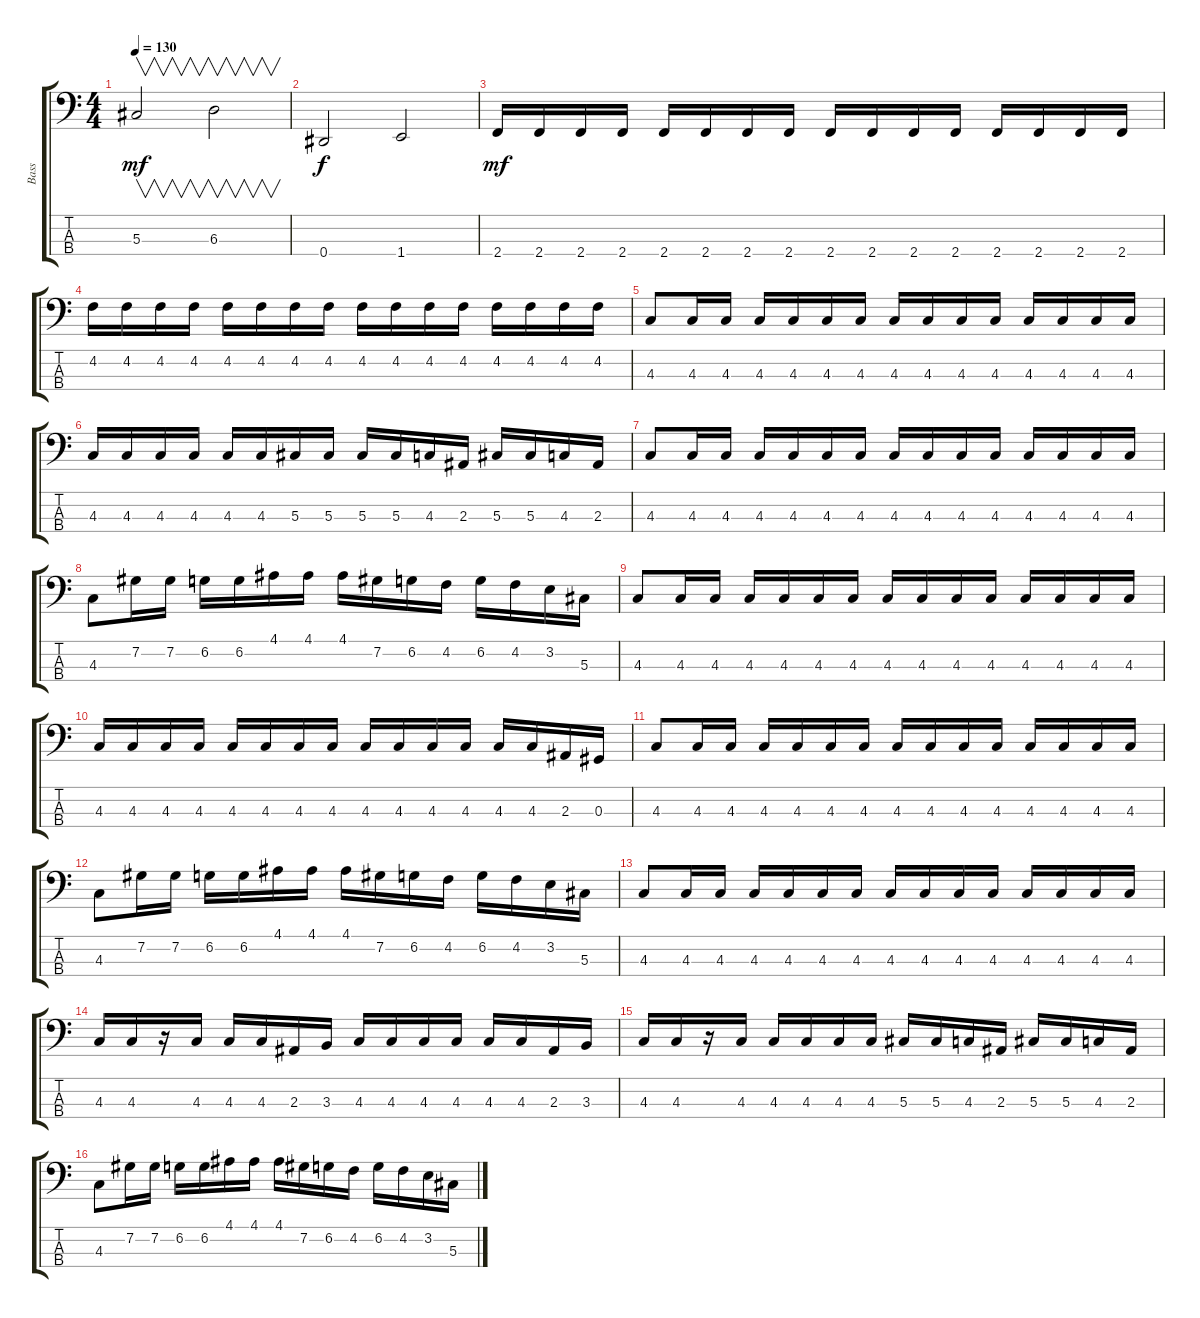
\track ("Bass" "Bass") {instrument electricbasspick}
\staff {score tabs}
\tuning (Gb2 Db2 Ab1 Eb1) {hide}
\ts (4 4)
\tempo 130
\clef f4
\ks c
5.3.2{v dy mf} 6.3.2{v} |
0.4.2{dy f} 1.4.2 |
2.4.16{dy mf} 2.4.16 2.4.16 2.4.16 2.4.16 2.4.16 2.4.16 2.4.16 2.4.16 2.4.16 2.4.16 2.4.16 2.4.16 2.4.16 2.4.16 2.4.16 |
4.2.16 4.2.16 4.2.16 4.2.16 4.2.16 4.2.16 4.2.16 4.2.16 4.2.16 4.2.16 4.2.16 4.2.16 4.2.16 4.2.16 4.2.16 4.2.16 |
4.3.8 4.3.16 4.3.16 4.3.16 4.3.16 4.3.16 4.3.16 4.3.16 4.3.16 4.3.16 4.3.16 4.3.16 4.3.16 4.3.16 4.3.16 |
4.3.16 4.3.16 4.3.16 4.3.16 4.3.16 4.3.16 5.3.16 5.3.16 5.3.16 5.3.16 4.3.16 2.3.16 5.3.16 5.3.16 4.3.16 2.3.16 |
4.3.8 4.3.16 4.3.16 4.3.16 4.3.16 4.3.16 4.3.16 4.3.16 4.3.16 4.3.16 4.3.16 4.3.16 4.3.16 4.3.16 4.3.16 |
4.3.8 7.2.16 7.2.16 6.2.16 6.2.16 4.1.16 4.1.16 4.1.16 7.2.16 6.2.16 4.2.16 6.2.16 4.2.16 3.2.16 5.3.16 |
4.3.8 4.3.16 4.3.16 4.3.16 4.3.16 4.3.16 4.3.16 4.3.16 4.3.16 4.3.16 4.3.16 4.3.16 4.3.16 4.3.16 4.3.16 |
4.3.16 4.3.16 4.3.16 4.3.16 4.3.16 4.3.16 4.3.16 4.3.16 4.3.16 4.3.16 4.3.16 4.3.16 4.3.16 4.3.16 2.3.16 0.3.16 |
4.3.8 4.3.16 4.3.16 4.3.16 4.3.16 4.3.16 4.3.16 4.3.16 4.3.16 4.3.16 4.3.16 4.3.16 4.3.16 4.3.16 4.3.16 |
4.3.8 7.2.16 7.2.16 6.2.16 6.2.16 4.1.16 4.1.16 4.1.16 7.2.16 6.2.16 4.2.16 6.2.16 4.2.16 3.2.16 5.3.16 |
4.3.8 4.3.16 4.3.16 4.3.16 4.3.16 4.3.16 4.3.16 4.3.16 4.3.16 4.3.16 4.3.16 4.3.16 4.3.16 4.3.16 4.3.16 |
4.3.16 4.3.16 r.16 4.3.16 4.3.16 4.3.16 2.3.16 3.3.16 4.3.16 4.3.16 4.3.16 4.3.16 4.3.16 4.3.16 2.3.16 3.3.16 |
4.3.16 4.3.16 r.16 4.3.16 4.3.16 4.3.16 4.3.16 4.3.16 5.3.16 5.3.16 4.3.16 2.3.16 5.3.16 5.3.16 4.3.16 2.3.16 |
4.3.8 7.2.16 7.2.16 6.2.16 6.2.16 4.1.16 4.1.16 4.1.16 7.2.16 6.2.16 4.2.16 6.2.16 4.2.16 3.2.16 5.3.16
